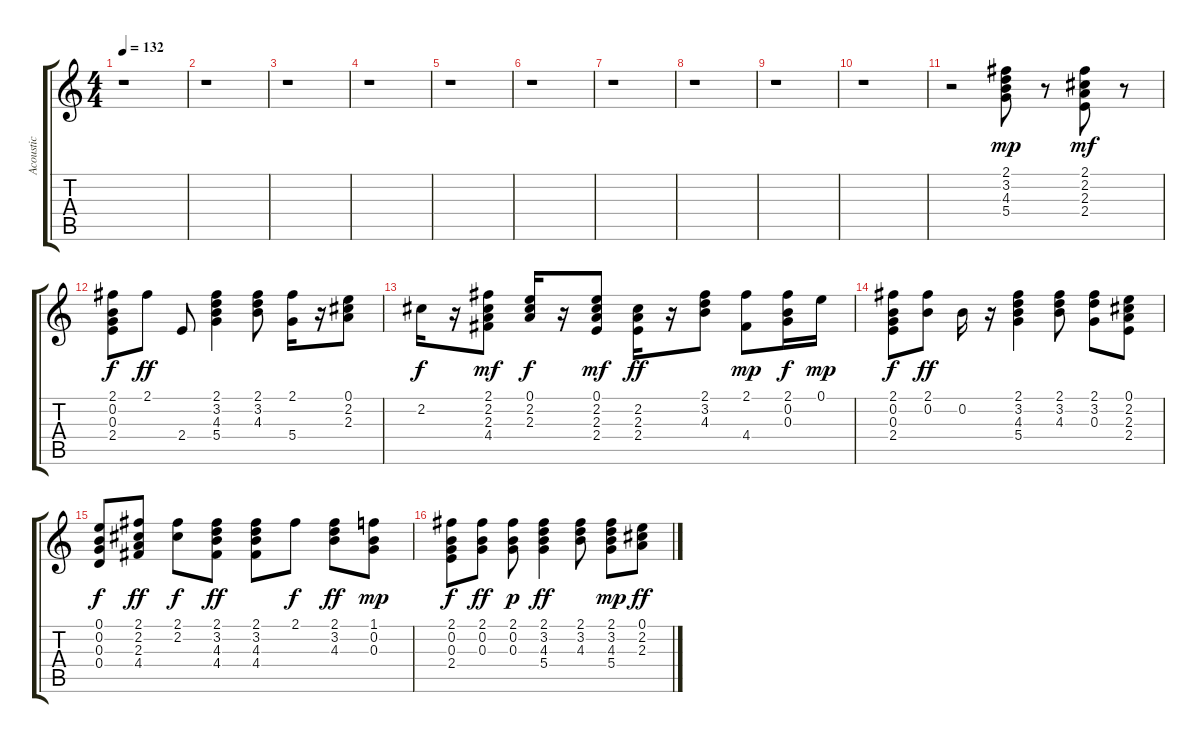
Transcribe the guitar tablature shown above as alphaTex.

\track ("Acoustic" "Acoustic") {instrument acousticguitarsteel}
\staff {score tabs}
\tuning (E4 B3 G3 D3 A2 E2) {hide}
\ts (4 4)
\tempo 132
\clef g2
\ks c
r.1{dy f} |
r.1 |
r.1 |
r.1 |
r.1 |
r.1 |
r.1 |
r.1 |
r.1 |
r.1 |
r.2 (2.1 3.2 4.3 5.4).8{dy mp} r.8 (2.1 2.2 2.3 2.4).8{dy mf} r.8 |
(2.1 0.2 0.3 2.4).8{dy f} 2.1.8{dy ff} 2.4.8 (2.1 3.2 4.3 5.4).4 (2.1 3.2 4.3).8 (2.1 5.4).16 r.16 (0.1 2.2 2.3).8 |
2.2.16{dy f} r.16 (2.1 2.2 2.3 4.4).8{dy mf} (0.1 2.2 2.3).16{dy f} r.16 (0.1 2.2 2.3 2.4).8{dy mf} (2.2 2.3 2.4).16{dy ff} r.16 (2.1 3.2 4.3).8 (2.1 4.4).8{dy mp} (2.1 0.2 0.3).16{dy f} 0.1.16{dy mp} |
(2.1 0.2 0.3 2.4).8{dy f} (2.1 0.2).8{dy ff} 0.2.16 r.16 (2.1 3.2 4.3 5.4).4 (2.1 3.2 4.3).8 (2.1 3.2 0.3).8 (0.1 2.2 2.3 2.4).8 |
(0.1 0.2 0.3 0.4).8{dy f} (2.1 2.2 2.3 4.4).8{dy ff} (2.1 2.2).8{dy f} (2.1 3.2 4.3 4.4).8{dy ff} (2.1 3.2 4.3 4.4).8 2.1.8{dy f} (2.1 3.2 4.3).8{dy ff} (1.1 0.2 0.3).8{dy mp} |
(2.1 0.2 0.3 2.4).8{dy f} (2.1 0.2 0.3).8{dy ff} (2.1 0.2 0.3).8{dy p} (2.1 3.2 4.3 5.4).4{dy ff} (2.1 3.2 4.3).8 (2.1 3.2 4.3 5.4).8{dy mp} (0.1 2.2 2.3).8{dy ff}
